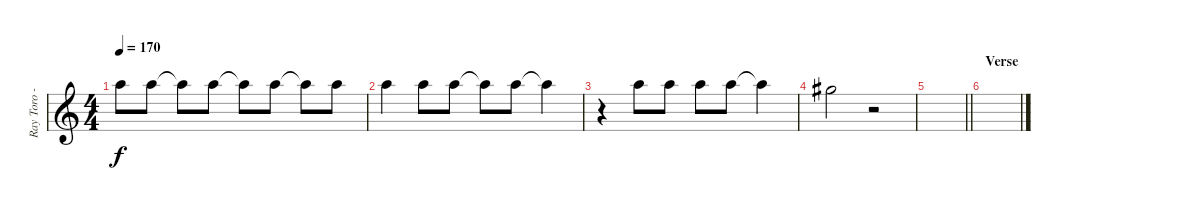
\track ("Ray Toro - Vocals" "Ray Toro -") {instrument distortionguitar}
\staff {score}
\tuning (E4 B3 G3 D3 A2 E2) {hide}
\ts (4 4)
\tempo 170
\clef g2
\ks c
5.1.8{dy f} 5.1.8 5.1{t}.8 5.1.8 5.1{t}.8 5.1.8 5.1{t}.8 5.1.8 |
5.1.4 5.1.8 5.1.8 5.1{t}.8 5.1.8 5.1{t}.4 |
r.4 5.1.8 5.1.8 5.1.8 5.1.8 5.1{t}.4 |
4.1.2 r.2 |
\barLineRight lightlight
|
\section ("" "Verse")
